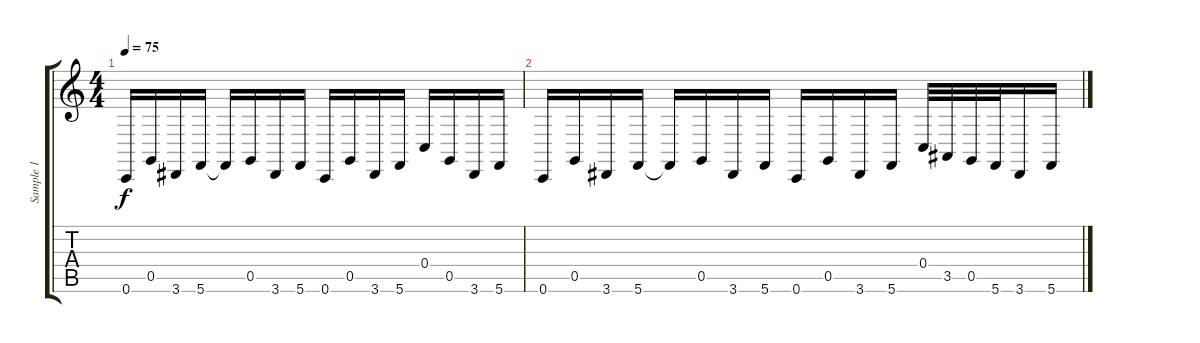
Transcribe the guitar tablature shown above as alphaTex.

\track ("Sample 1" "Sample 1") {instrument pad1newage}
\staff {score tabs}
\tuning (D4 A3 F3 C3 G2 C2) {hide}
\ts (4 4)
\tempo 75
\clef g2
\ks c
0.6.16{dy f volume 14 instrument pad1newage} 0.5.16 3.6.16 5.6.16 5.6{t}.16 0.5.16 3.6.16 5.6.16 0.6.16 0.5.16 3.6.16 5.6.16 0.4.16 0.5.16 3.6.16 5.6.16 |
0.6.16{volume 14 instrument pad1newage} 0.5.16 3.6.16 5.6.16 5.6{t}.16 0.5.16 3.6.16 5.6.16 0.6.16 0.5.16 3.6.16 5.6.16 0.4.32 3.5.32 0.5.32 5.6.32 3.6.16 5.6.16
